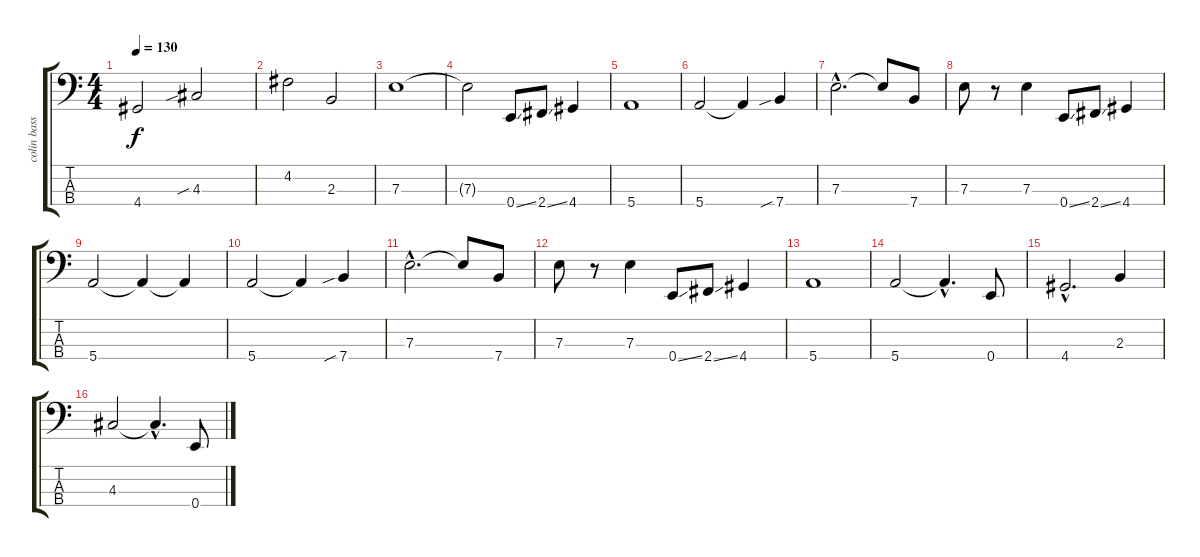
\track ("colin bass" "colin bass") {instrument electricbassfinger}
\staff {score tabs}
\tuning (G2 D2 A1 E1) {hide}
\ts (4 4)
\tempo 130
\clef f4
\ks c
4.4.2{dy f} 4.3{sib}.2 |
4.2.2 2.3.2 |
7.3.1 |
7.3{t}.2 0.4{ss}.8 2.4{ss}.8 4.4.4 |
5.4.1 |
5.4.2 5.4{t}.4 7.4{sib}.4 |
7.3{hac}.2{d} 7.3{t}.8 7.4.8 |
7.3.8 r.8 7.3.4 0.4{ss}.8 2.4{ss}.8 4.4.4 |
5.4.2 5.4{t}.4 5.4{t}.4 |
5.4.2 5.4{t}.4 7.4{sib}.4 |
7.3{hac}.2{d} 7.3{t}.8 7.4.8 |
7.3.8 r.8 7.3.4 0.4{ss}.8 2.4{ss}.8 4.4.4 |
5.4.1 |
5.4.2 5.4{hac t}.4{d} 0.4.8 |
4.4{hac}.2{d} 2.3.4 |
4.3.2 4.3{hac t}.4{d} 0.4.8
